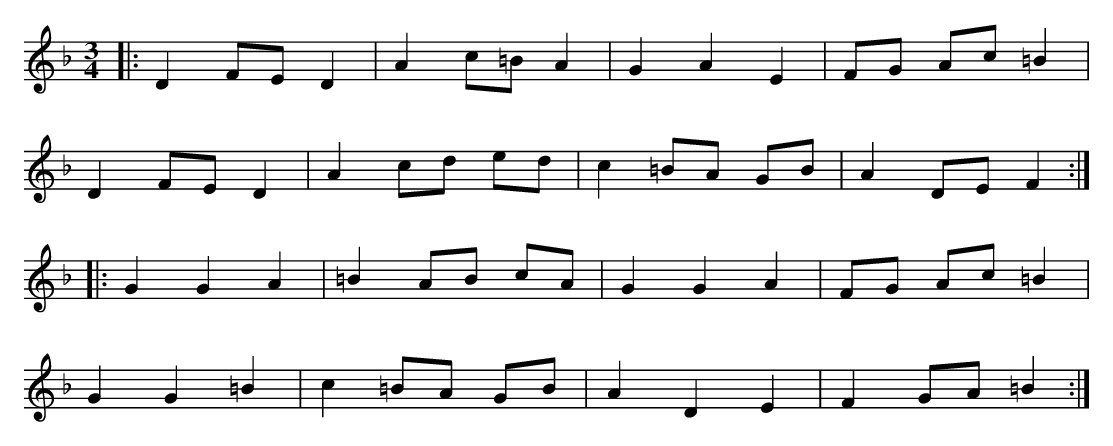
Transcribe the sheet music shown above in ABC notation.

X:1
M:3/4
K:Dmin
|:D2 FE D2|A2 c=B A2|G2 A2 E2|FG Ac =B2|
D2 FE D2|A2 cd ed|c2 =BA GB|A2 DE F2:|
|:G2 G2 A2|=B2 AB cA|G2 G2 A2|FG Ac =B2|
G2 G2 =B2|c2 =BA GB|A2 D2 E2|F2 GA =B2:|
